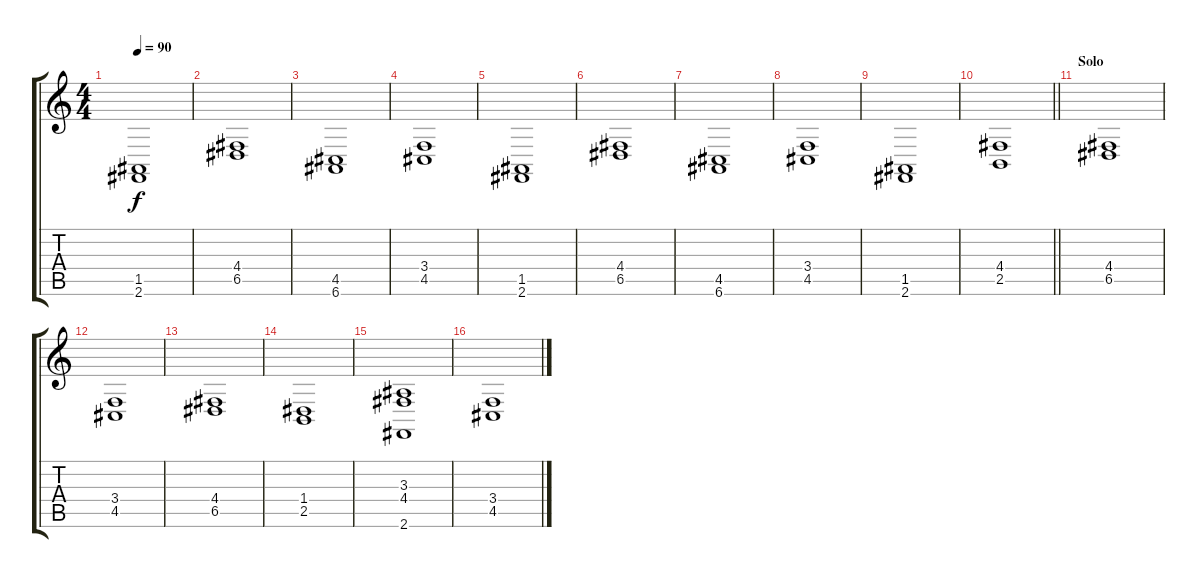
\track "" {instrument stringensemble1}
\staff {score tabs}
\tuning (E4 B3 G3 D3 A2 E2) {hide}
\ts (4 4)
\tempo 90
\clef g2
\ks c
(1.5 2.6).1{dy f} |
(4.4 6.5).1 |
(4.5 6.6).1 |
(3.4 4.5).1 |
(1.5 2.6).1 |
(4.4 6.5).1 |
(4.5 6.6).1 |
(3.4 4.5).1 |
(1.5 2.6).1 |
\barLineRight lightlight
(4.4 2.5).1 |
\section ("" "Solo")
(4.4 6.5).1 |
(3.4 4.5).1 |
(4.4 6.5).1 |
(1.4 2.5).1 |
(3.3 4.4 2.6).1 |
(3.4 4.5).1
